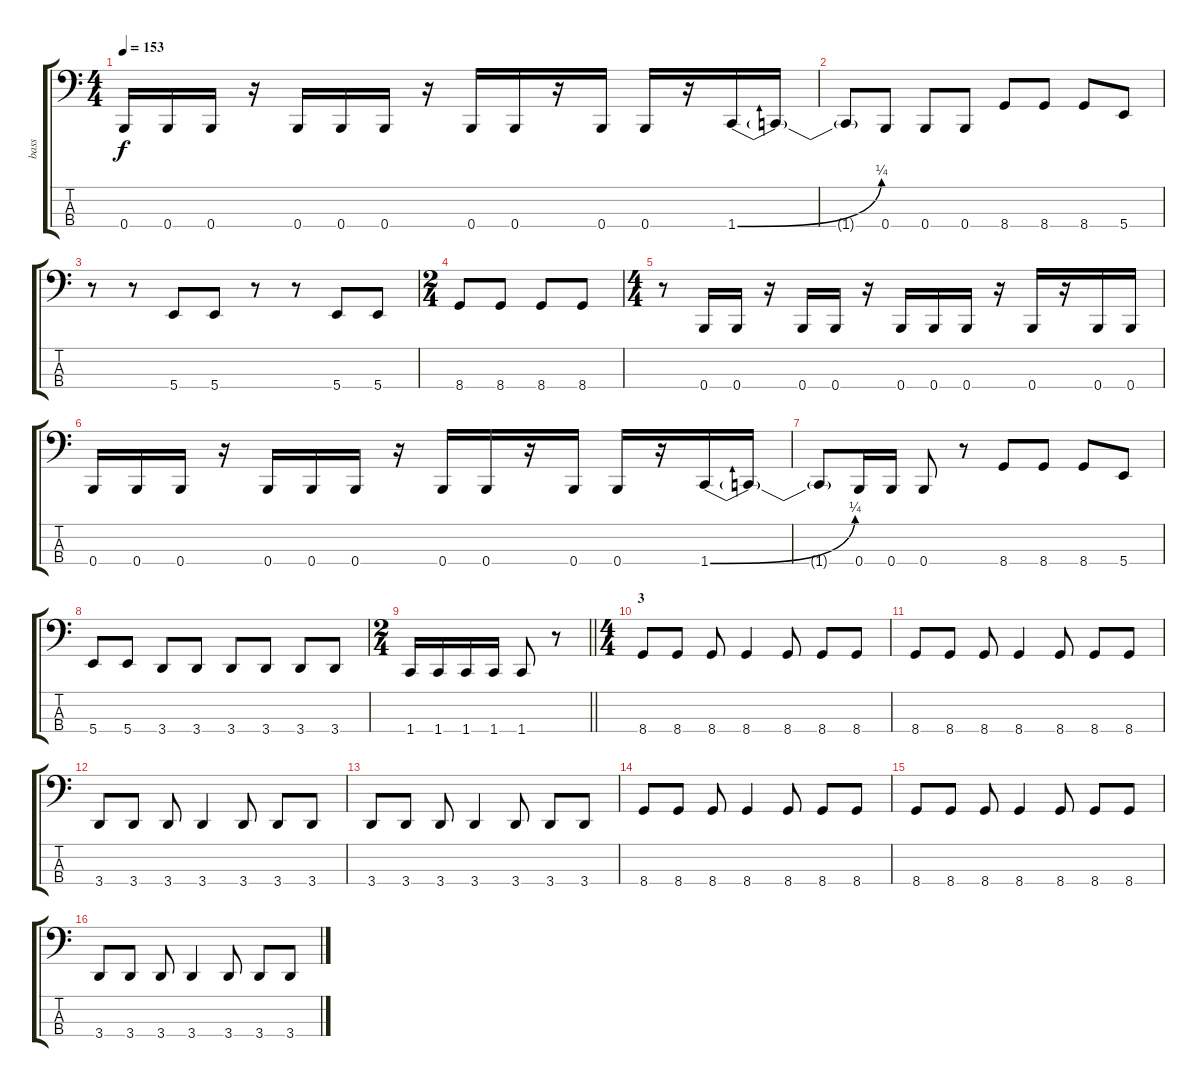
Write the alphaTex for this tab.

\track ("bass" "bass") {instrument electricbasspick}
\staff {score tabs}
\tuning (E2 B1 Gb1 B0) {hide}
\ts (4 4)
\tempo 153
\clef f4
\ks c
0.4.16{dy f} 0.4.16 0.4.16 r.16 0.4.16 0.4.16 0.4.16 r.16 0.4.16 0.4.16 r.16 0.4.16 0.4.16 r.16 1.4{be (bend 0 0 60 1)}.16 1.4{t}.16 |
1.4{t}.8 0.4.8 0.4.8 0.4.8 8.4.8 8.4.8 8.4.8 5.4.8 |
r.8 r.8 5.4.8 5.4.8 r.8 r.8 5.4.8 5.4.8 |
\ts (2 4)
8.4.8 8.4.8 8.4.8 8.4.8 |
\ts (4 4)
r.8 0.4.16 0.4.16 r.16 0.4.16 0.4.16 r.16 0.4.16 0.4.16 0.4.16 r.16 0.4.16 r.16 0.4.16 0.4.16 |
0.4.16 0.4.16 0.4.16 r.16 0.4.16 0.4.16 0.4.16 r.16 0.4.16 0.4.16 r.16 0.4.16 0.4.16 r.16 1.4{be (bend 0 0 60 1)}.16 1.4{t}.16 |
1.4{t}.8 0.4.16 0.4.16 0.4.8 r.8 8.4.8 8.4.8 8.4.8 5.4.8 |
5.4.8 5.4.8 3.4.8 3.4.8 3.4.8 3.4.8 3.4.8 3.4.8 |
\ts (2 4)
\barLineRight lightlight
1.4.16 1.4.16 1.4.16 1.4.16 1.4.8 r.8 |
\ts (4 4)
\section ("" "3")
8.4.8 8.4.8 8.4.8 8.4.4 8.4.8 8.4.8 8.4.8 |
8.4.8 8.4.8 8.4.8 8.4.4 8.4.8 8.4.8 8.4.8 |
3.4.8 3.4.8 3.4.8 3.4.4 3.4.8 3.4.8 3.4.8 |
3.4.8 3.4.8 3.4.8 3.4.4 3.4.8 3.4.8 3.4.8 |
8.4.8 8.4.8 8.4.8 8.4.4 8.4.8 8.4.8 8.4.8 |
8.4.8 8.4.8 8.4.8 8.4.4 8.4.8 8.4.8 8.4.8 |
3.4.8 3.4.8 3.4.8 3.4.4 3.4.8 3.4.8 3.4.8
